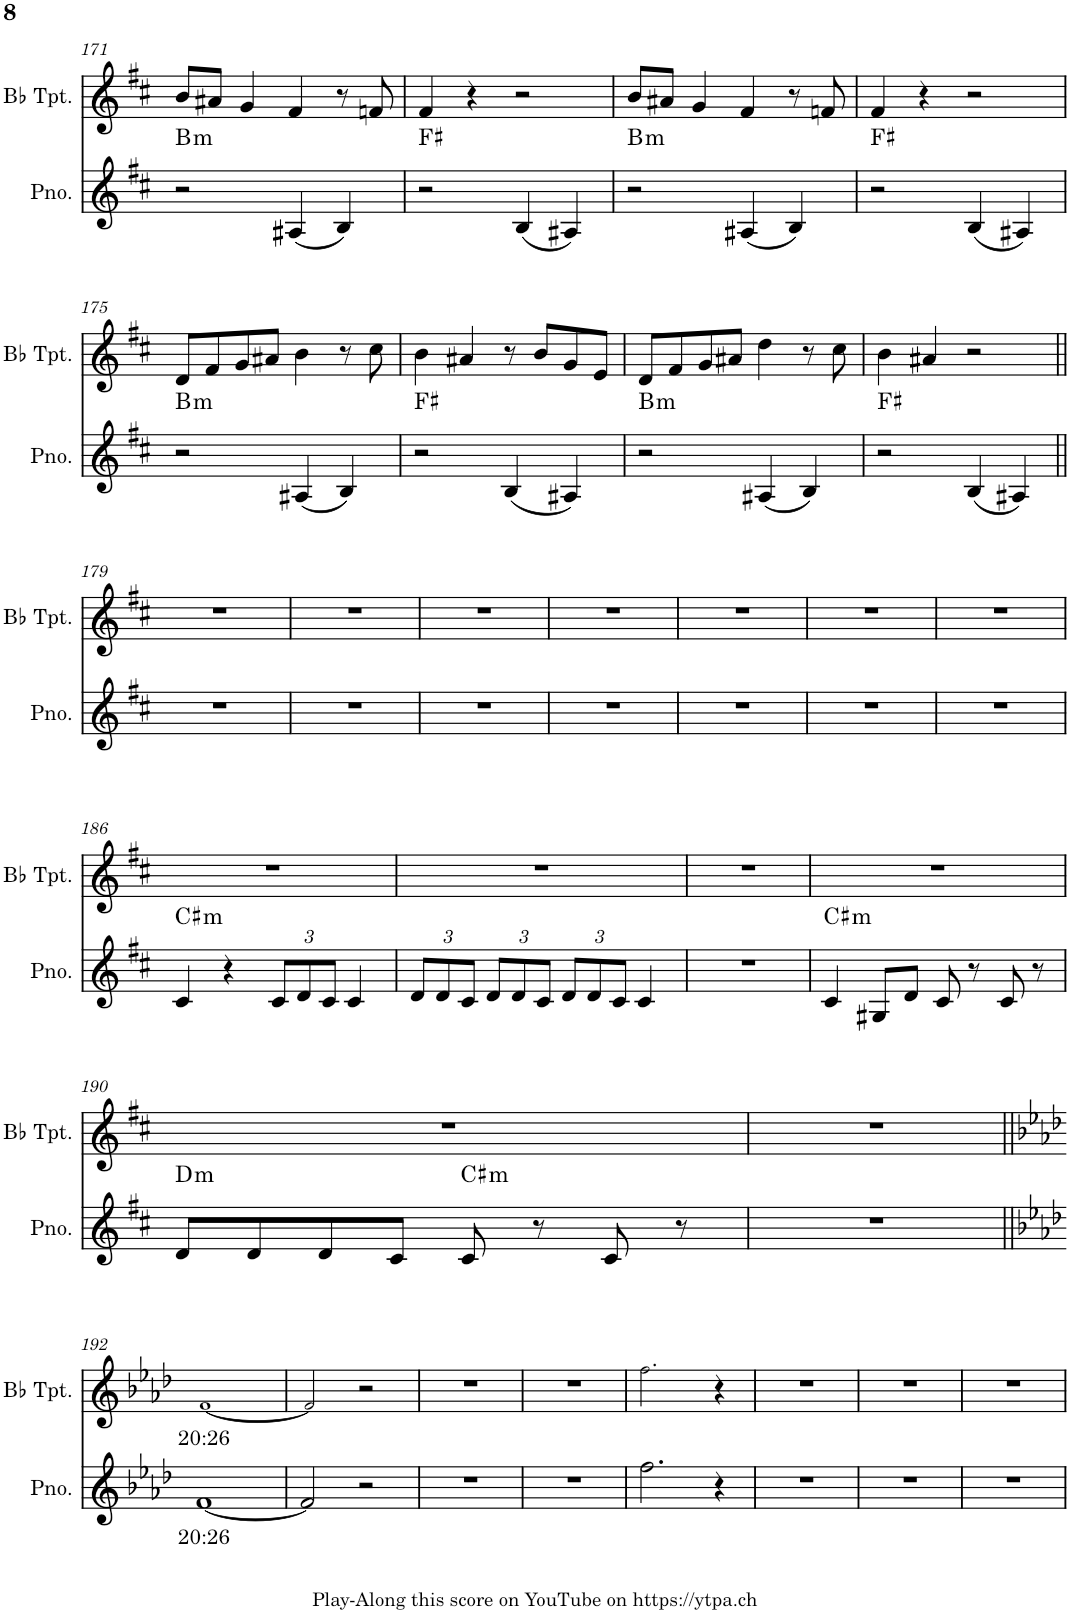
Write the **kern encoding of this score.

**kern	**text	**harte	**kern	**text
*part2	*part2	*part2	*part1	*part1
*staff2	*staff2	*	*staff1	*staff1
*I"Piano	*	*	*I"Bb Trumpet	*
*I'Pno.	*	*	*I'Bb Tpt.	*
!!LO:PB:g=z
*clefG2	*	*	*clefG2	*
*	*	*	*Trd1c2	*
*k[f#c#]	*	*	*k[f#c#]	*
*M4/4	*	*	*M4/4	*
=171	=171	=171	=171	=171
!	!	!LO:H:kt=m	!	!
2r	.	B:min	8b/L	.
.	.	.	8a#X/J	.
.	.	.	4g/	.
(4A#X/	.	.	4f#/	.
4B/)	.	.	8r	.
.	.	.	8fn/	.
=172	=172	=172	=172	=172
2r	.	F#:maj	4f#/	.
.	.	.	4r	.
(4B/	.	.	2r	.
4A#X/)	.	.	.	.
=173	=173	=173	=173	=173
!	!	!LO:H:kt=m	!	!
2r	.	B:min	8b/L	.
.	.	.	8a#X/J	.
.	.	.	4g/	.
(4A#X/	.	.	4f#/	.
4B/)	.	.	8r	.
.	.	.	8fn/	.
=174	=174	=174	=174	=174
2r	.	F#:maj	4f#/	.
.	.	.	4r	.
(4B/	.	.	2r	.
4A#X/)	.	.	.	.
!!LO:LB:g=z
=175	=175	=175	=175	=175
!	!	!LO:H:kt=m	!	!
2r	.	B:min	8d/L	.
.	.	.	8f#/	.
.	.	.	8g/	.
.	.	.	8a#X/J	.
(4A#X/	.	.	4b\	.
4B/)	.	.	8r	.
.	.	.	8cc#\	.
=176	=176	=176	=176	=176
2r	.	F#:maj	4b\	.
.	.	.	4a#X/	.
(4B/	.	.	8r	.
.	.	.	8b/L	.
4A#X/)	.	.	8g/	.
.	.	.	8e/J	.
=177	=177	=177	=177	=177
!	!	!LO:H:kt=m	!	!
2r	.	B:min	8d/L	.
.	.	.	8f#/	.
.	.	.	8g/	.
.	.	.	8a#X/J	.
(4A#X/	.	.	4dd\	.
4B/)	.	.	8r	.
.	.	.	8cc#\	.
=178	=178	=178	=178	=178
2r	.	F#:maj	4b\	.
.	.	.	4a#X/	.
(4B/	.	.	2r	.
4A#X/)	.	.	.	.
!!LO:LB:g=z
=179||	=179||	=179||	=179||	=179||
1r	.	.	1r	.
=180	=180	=180	=180	=180
1r	.	.	1r	.
=181	=181	=181	=181	=181
1r	.	.	1r	.
=182	=182	=182	=182	=182
1r	.	.	1r	.
=183	=183	=183	=183	=183
1r	.	.	1r	.
=184	=184	=184	=184	=184
1r	.	.	1r	.
=185	=185	=185	=185	=185
1r	.	.	1r	.
!!LO:LB:g=z
=186	=186	=186	=186	=186
!	!	!LO:H:kt=m	!	!
4c#/	.	C#:min	1r	.
4r	.	.	.	.
*Xbrackettup	*	*	*	*
12c#/L	.	.	.	.
12d/	.	.	.	.
12c#/J	.	.	.	.
4c#/	.	.	.	.
=187	=187	=187	=187	=187
12d/L	.	.	1r	.
12d/	.	.	.	.
12c#/J	.	.	.	.
12d/L	.	.	.	.
12d/	.	.	.	.
12c#/J	.	.	.	.
12d/L	.	.	.	.
12d/	.	.	.	.
12c#/J	.	.	.	.
4c#/	.	.	.	.
=188	=188	=188	=188	=188
1r	.	.	1r	.
=189	=189	=189	=189	=189
!	!	!LO:H:kt=m	!	!
4c#/	.	C#:min	1r	.
8G#X/L	.	.	.	.
8d/J	.	.	.	.
8c#/	.	.	.	.
8r	.	.	.	.
8c#/	.	.	.	.
8r	.	.	.	.
!!LO:LB:g=z
=190	=190	=190	=190	=190
!	!	!LO:H:kt=m	!	!
8d/L	.	D:min	1r	.
8d/	.	.	.	.
8d/	.	.	.	.
8c#/J	.	.	.	.
!	!	!LO:H:kt=m	!	!
8c#/	.	C#:min	.	.
8r	.	.	.	.
8c#/	.	.	.	.
8r	.	.	.	.
=191	=191	=191	=191	=191
1r	.	.	1r	.
!!LO:LB:g=z
=192||	=192||	=192||	=192||	=192||
*k[b-e-a-d-]	*	*	*k[b-e-a-d-]	*
!	!LO:LY:b	!	!	!LO:LY:b
[1f	20:26	.	[1f!	20:26
=193	=193	=193	=193	=193
2f/]	.	.	2f!/]	.
2r	.	.	2r	.
=194	=194	=194	=194	=194
1r	.	.	1r	.
=195	=195	=195	=195	=195
1r	.	.	1r	.
=196	=196	=196	=196	=196
2.ff\	.	.	2.ff!\	.
4r	.	.	4r	.
=197	=197	=197	=197	=197
1r	.	.	1r	.
=198	=198	=198	=198	=198
1r	.	.	1r	.
=199	=199	=199	=199	=199
1r	.	.	1r	.
=	=	=	=	=
*-	*-	*-	*-	*-
